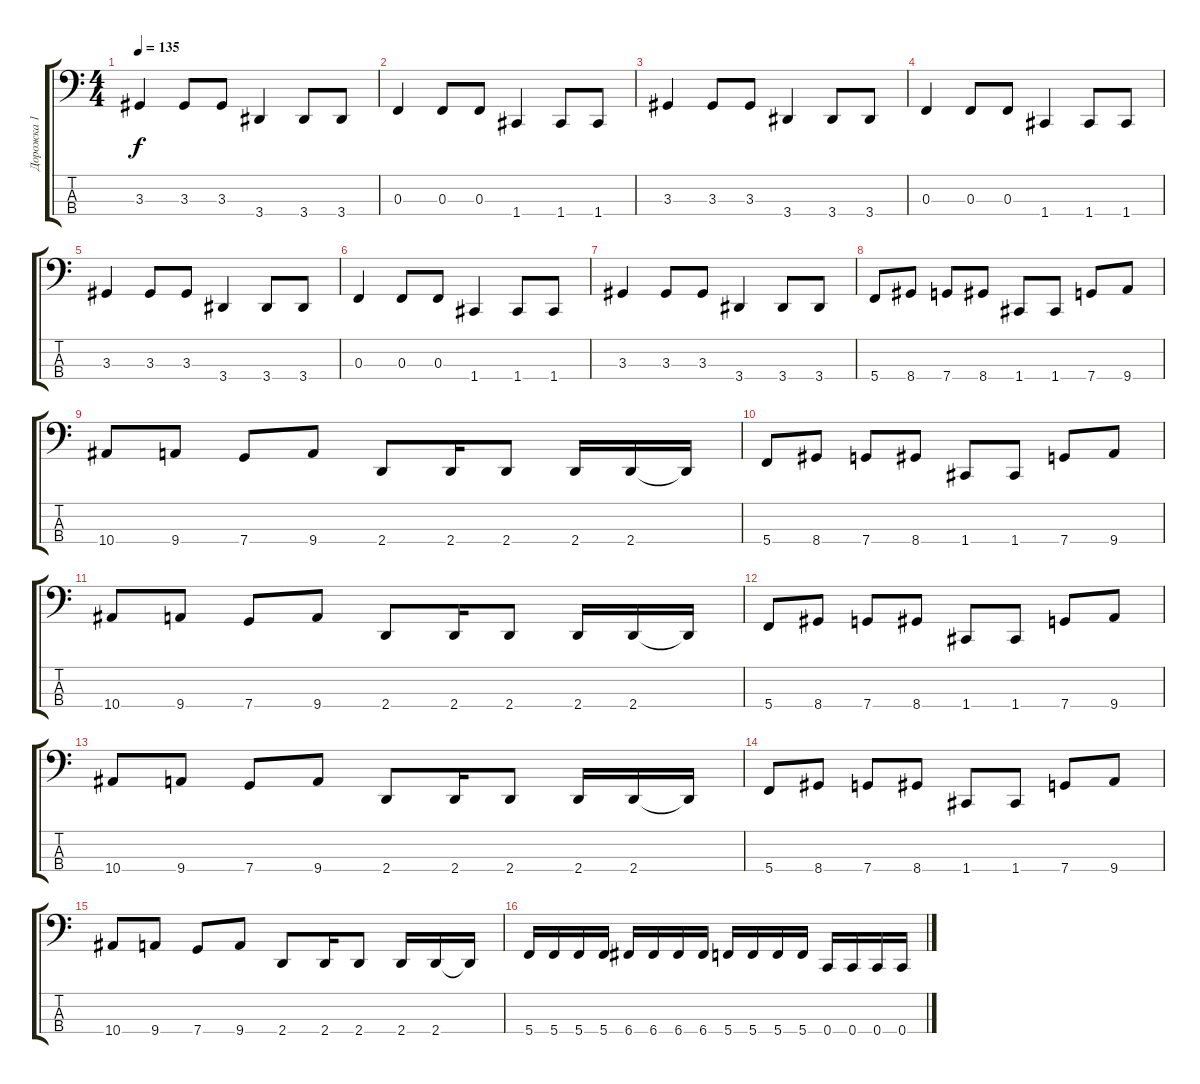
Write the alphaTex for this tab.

\track ("Дорожка 1" "Дорожка 1") {instrument slapbass1}
\staff {score tabs}
\tuning (Eb2 Bb1 F1 C1) {hide}
\ts (4 4)
\tempo 135
\clef f4
\ks c
3.3.4{dy f} 3.3.8 3.3.8 3.4.4 3.4.8 3.4.8 |
0.3.4 0.3.8 0.3.8 1.4.4 1.4.8 1.4.8 |
3.3.4 3.3.8 3.3.8 3.4.4 3.4.8 3.4.8 |
0.3.4 0.3.8 0.3.8 1.4.4 1.4.8 1.4.8 |
3.3.4 3.3.8 3.3.8 3.4.4 3.4.8 3.4.8 |
0.3.4 0.3.8 0.3.8 1.4.4 1.4.8 1.4.8 |
3.3.4 3.3.8 3.3.8 3.4.4 3.4.8 3.4.8 |
5.4.8 8.4.8 7.4.8 8.4.8 1.4.8 1.4.8 7.4.8 9.4.8 |
10.4.8 9.4.8 7.4.8 9.4.8 2.4.8 2.4.16 2.4.8 2.4.16 2.4.16 2.4{t}.16 |
5.4.8 8.4.8 7.4.8 8.4.8 1.4.8 1.4.8 7.4.8 9.4.8 |
10.4.8 9.4.8 7.4.8 9.4.8 2.4.8 2.4.16 2.4.8 2.4.16 2.4.16 2.4{t}.16 |
5.4.8 8.4.8 7.4.8 8.4.8 1.4.8 1.4.8 7.4.8 9.4.8 |
10.4.8 9.4.8 7.4.8 9.4.8 2.4.8 2.4.16 2.4.8 2.4.16 2.4.16 2.4{t}.16 |
5.4.8 8.4.8 7.4.8 8.4.8 1.4.8 1.4.8 7.4.8 9.4.8 |
10.4.8 9.4.8 7.4.8 9.4.8 2.4.8 2.4.16 2.4.8 2.4.16 2.4.16 2.4{t}.16 |
5.4.16 5.4.16 5.4.16 5.4.16 6.4.16 6.4.16 6.4.16 6.4.16 5.4.16 5.4.16 5.4.16 5.4.16 0.4.16 0.4.16 0.4.16 0.4.16
